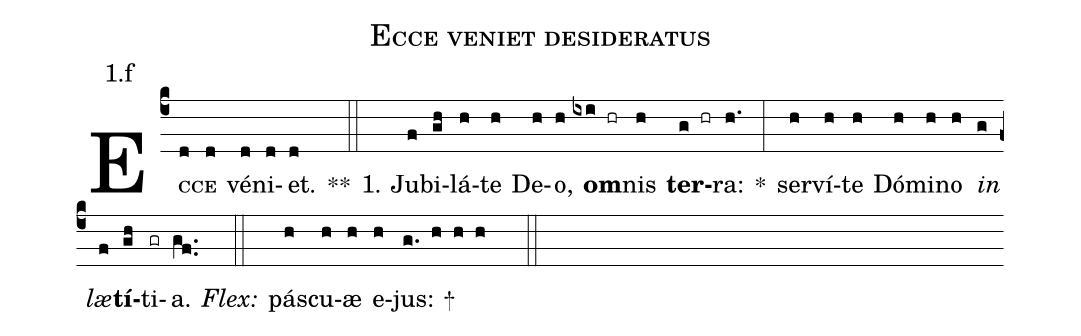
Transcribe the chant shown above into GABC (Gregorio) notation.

name:Ecce veniet desideratus;
office-part:Antiphona;
mode:1;
annotation: 1.f;
%%
(c4) E<sc>c(d)ce</sc>(d) vé(d)ni(d)et.(d) **(::)
1. Ju(f)bi(gh)lá(h)te(h) De(h)o,(h) <b>om</b>(ixi hr)nis(h) <b>ter</b>(g hr)ra:(h.) *(:) ser(h)ví(h)te(h) Dó(h)mi(h)no(h) <i>in</i>(g) <i>læ</i>(f)<b>tí</b>(gh)ti(gr)a.(gf..)
<i>Flex:</i>(::)  pás(h)cu(h)æ(h) e(h)jus: +(g. h h h  ::)
